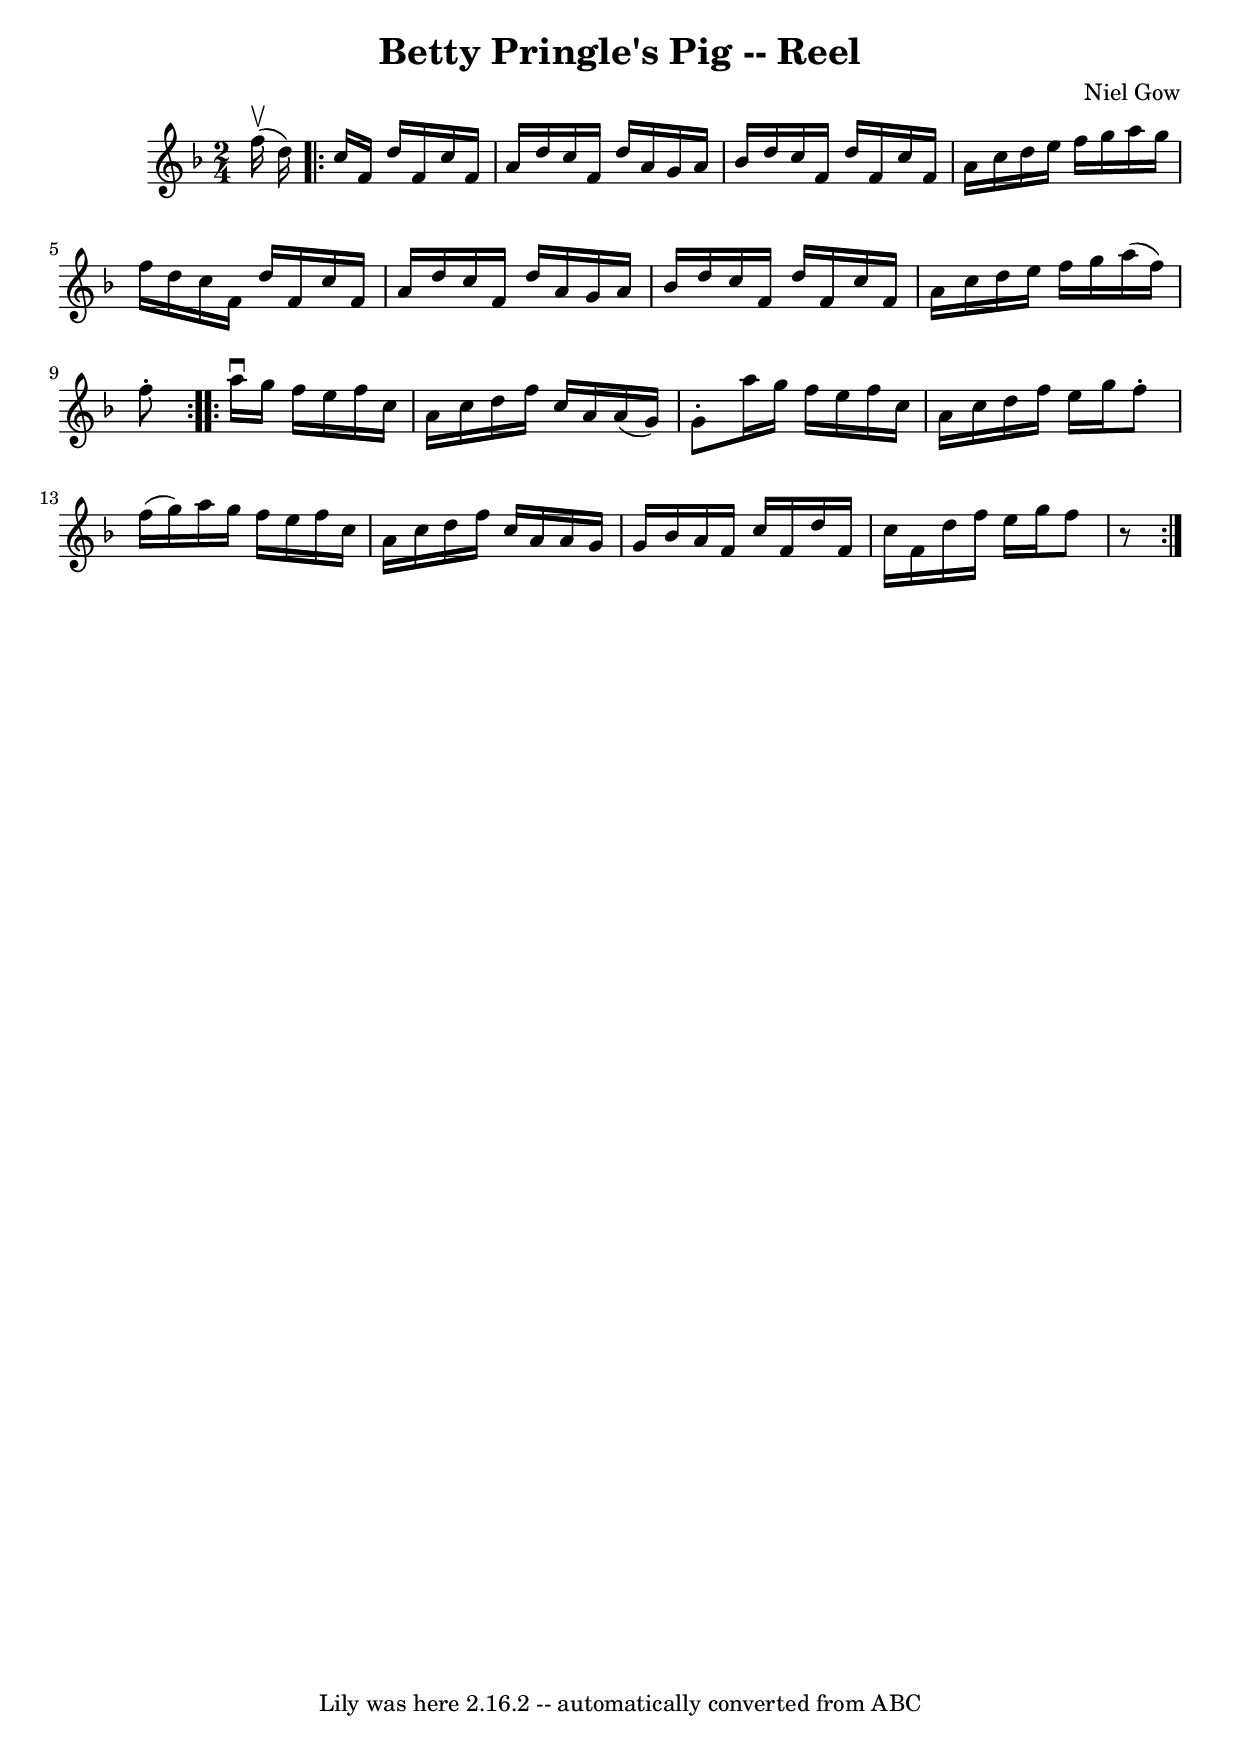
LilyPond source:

\version "2.16.2"
\include "Mammoth.ily"
\header {
  %% book = "Ryan's Mammoth Collection"
  composer = "Niel Gow"
  crossRefNumber = "1"
  footnotes = "\\\\254"
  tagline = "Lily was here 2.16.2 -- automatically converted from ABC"
  title = "Betty Pringle's Pig -- Reel"

}
voicedefault =  {


  \time 2/4 
  \key f \major
  f''16^\upbow(d''16) 
  \repeat volta 2 {
    
    c''16 f'16 d''16 f'16 c''16 f'16 a'16 d''16    |
    
    c''16 f'16 d''16 a'16 g'16 a'16 bes'16 d''16    |
    
    c''16 f'16 d''16 f'16 c''16 f'16 a'16 c''16    |
    
    d''16 e''16 f''16 g''16 a''16 g''16 f''16 d''16    
    |
    c''16 f'16 d''16 f'16 c''16 f'16 a'16 d''16   
    |
    c''16 f'16 d''16 a'16 g'16 a'16 bes'16 d''16   
    |
    c''16 f'16 d''16 f'16 c''16 f'16 a'16 c''16    
    |
    d''16 e''16 f''16 g''16 a''16 (f''16) f''8 -.   

  }     
  \repeat volta 2 {
    a''16^\downbow g''16 f''16 e''16 f''16    
    c''16 a'16 c''16    |
    d''16 f''16 c''16 a'16 a'16 (
    g'16) g'8 -.   |
    a''16 g''16 f''16 e''16 f''16    
    c''16 a'16 c''16    |
    d''16 f''16 e''16 g''16 f''8 -. f''16 (g''16)   |
    a''16 g''16 f''16 e''16    
    f''16 c''16 a'16 c''16    |
    d''16 f''16 c''16 a'16   
    a'16 g'16 g'16 bes'16    |
    a'16 f'16 c''16 f'16    
    d''16 f'16 c''16 f'16    |
    d''16 f''16 e''16 g''16   
    f''8    r8   
  }   

}

\score{
  <<

    \context Staff="default"
    {
      \voicedefault 
      
    }

  >>
  \layout {
    
  }
  \midi {
  }

}
